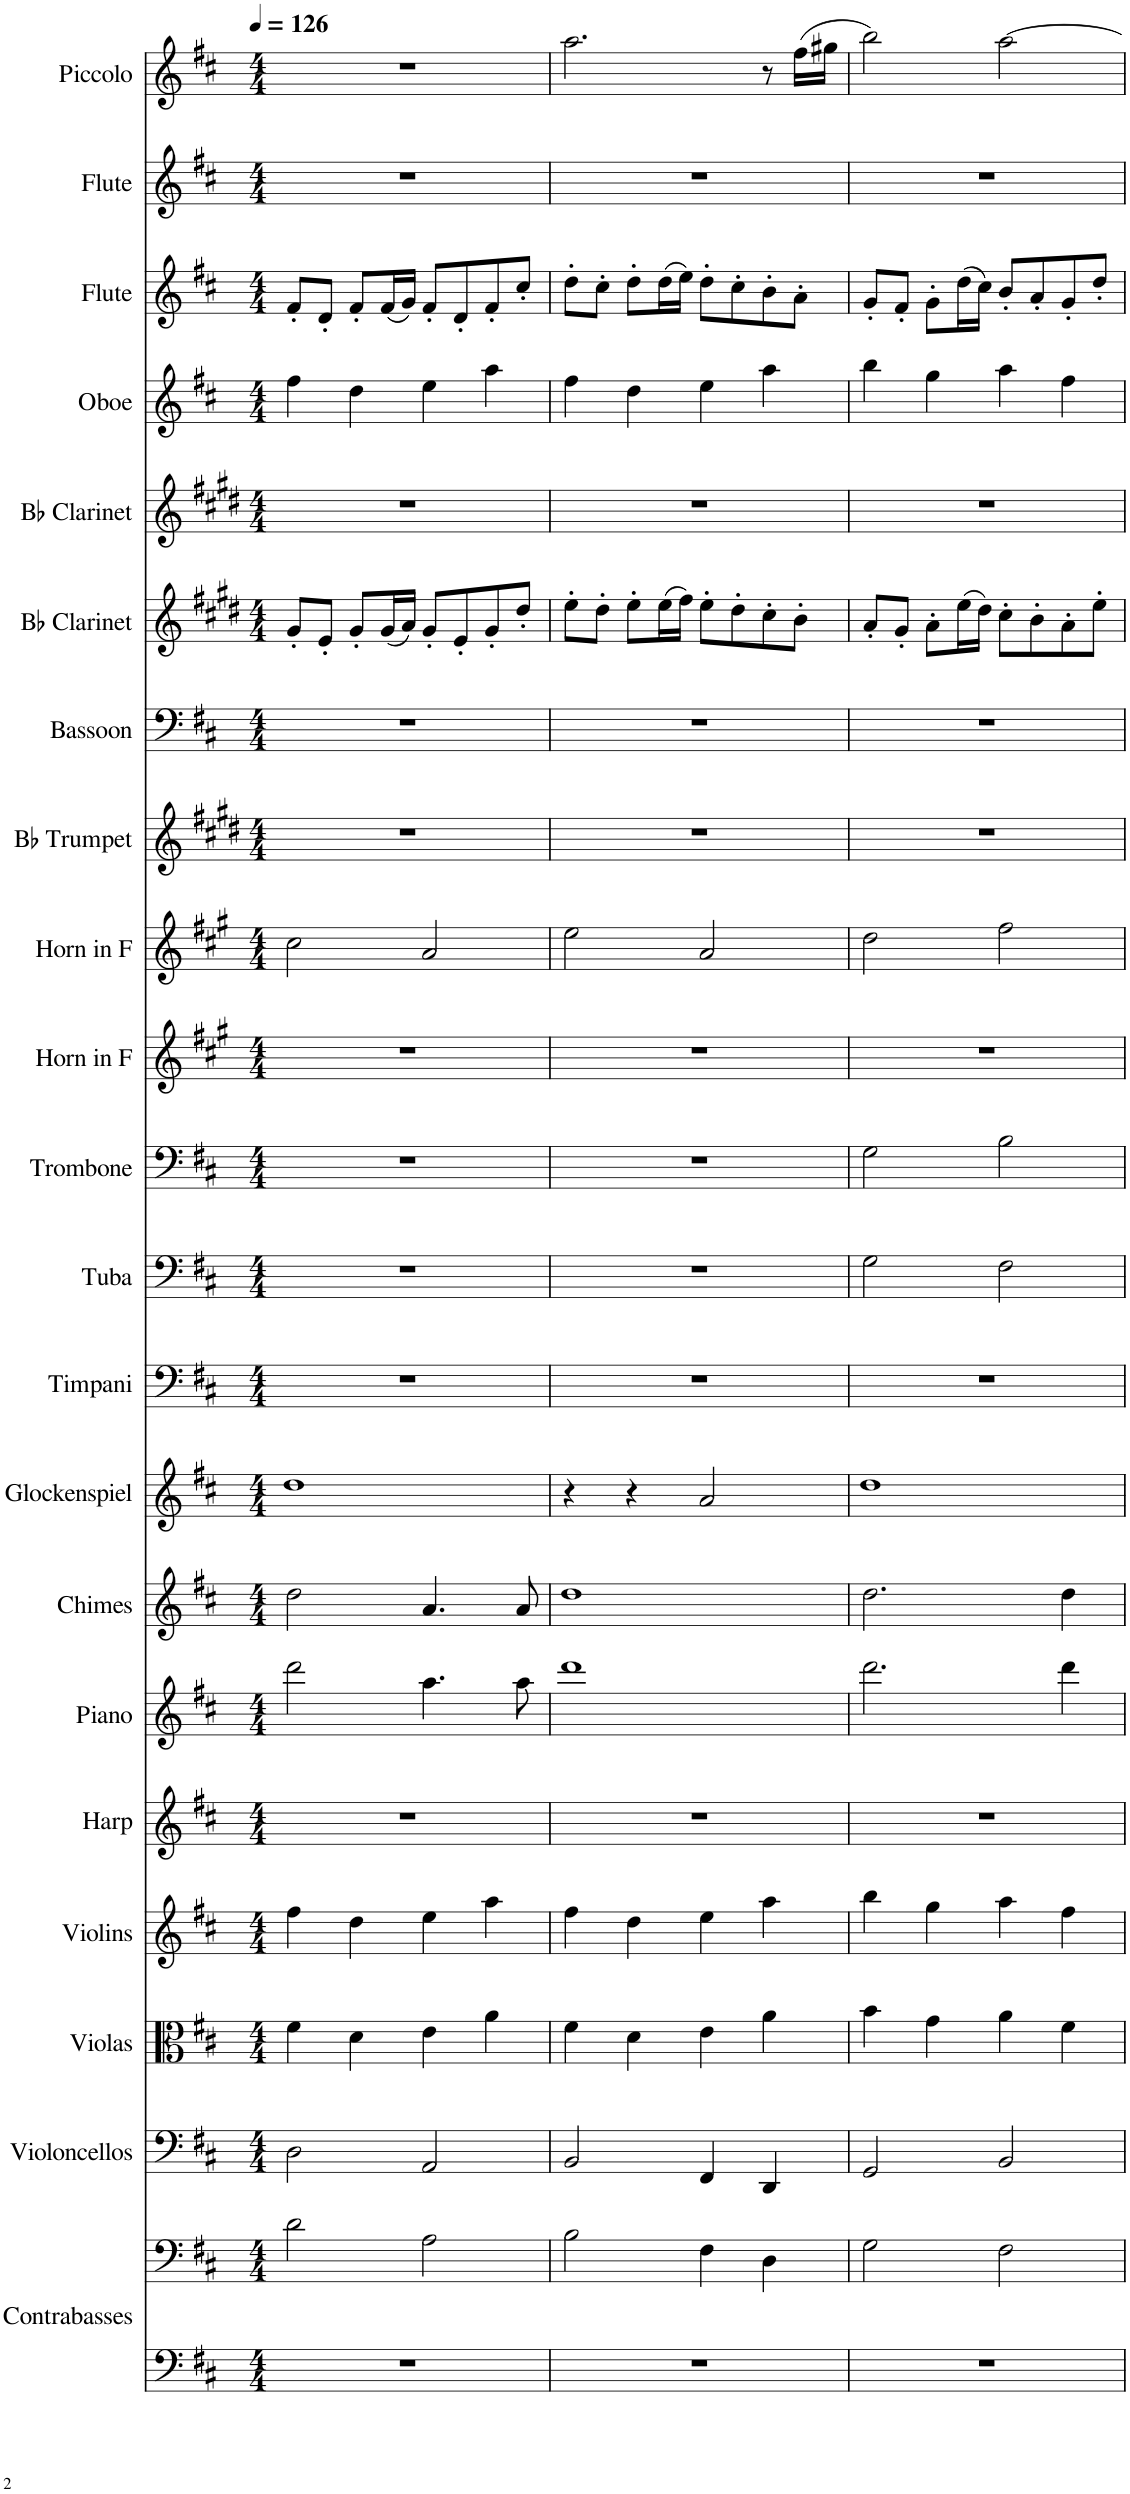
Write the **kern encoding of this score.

**kern	**kern	**kern	**kern	**kern	**kern	**kern	**kern	**kern	**kern	**kern	**kern	**kern	**kern	**kern	**kern	**kern	**kern	**kern	**kern	**kern	**kern
*part21	*part21	*part20	*part19	*part18	*part17	*part16	*part15	*part14	*part13	*part12	*part11	*part10	*part9	*part8	*part7	*part6	*part5	*part4	*part3	*part2	*part1
*staff22	*staff21	*staff20	*staff19	*staff18	*staff17	*staff16	*staff15	*staff14	*staff13	*staff12	*staff11	*staff10	*staff9	*staff8	*staff7	*staff6	*staff5	*staff4	*staff3	*staff2	*staff1
*I"Contrabasses	*	*I"Violoncellos	*I"Violas	*I"Violins	*I"Harp	*I"Piano	*I"Chimes	*I"Glockenspiel	*I"Timpani	*I"Tuba	*I"Trombone	*I"Horn in F	*I"Horn in F	*I"Bb Trumpet	*I"Bassoon	*I"Bb Clarinet	*I"Bb Clarinet	*I"Oboe	*I"Flute	*I"Flute	*I"Piccolo
*I'Cbs.	*	*I'Vcs.	*I'Vlas.	*I'Vlns.	*I'Hrp.	*I'Pno.	*I'Cme.	*I'Glock.	*I'Timp.	*I'Tba.	*I'Tbn.	*	*	*I'Bb Tpt.	*I'Bsn.	*I'Bb Cl.	*I'Bb Cl.	*I'Ob.	*I'Fl.	*I'Fl.	*I'Picc.
*clefF4	*clefF4	*clefF4	*clefC3	*clefG2	*clefG2	*clefG2	*clefG2	*clefG2	*clefF4	*clefF4	*clefF4	*clefG2	*clefG2	*clefG2	*clefF4	*clefG2	*clefG2	*clefG2	*clefG2	*clefG2	*clefG2
*Trd7c12	*Trd7c12	*	*	*	*	*	*	*Trd-14c-24	*	*	*	*Trd4c7	*Trd4c7	*Trd1c2	*	*Trd1c2	*Trd1c2	*	*	*	*Trd-7c-12
*k[f#c#]	*k[f#c#]	*k[f#c#]	*k[f#c#]	*k[f#c#]	*k[f#c#]	*k[f#c#]	*k[f#c#]	*k[f#c#]	*k[f#c#]	*k[f#c#]	*k[f#c#]	*k[f#c#g#]	*k[f#c#g#]	*k[f#c#g#d#]	*k[f#c#]	*k[f#c#g#d#]	*k[f#c#g#d#]	*k[f#c#]	*k[f#c#]	*k[f#c#]	*k[f#c#]
*M4/4	*M4/4	*M4/4	*M4/4	*M4/4	*M4/4	*M4/4	*M4/4	*M4/4	*M4/4	*M4/4	*M4/4	*M4/4	*M4/4	*M4/4	*M4/4	*M4/4	*M4/4	*M4/4	*M4/4	*M4/4	*M4/4
*MM126	*MM126	*MM126	*MM126	*MM126	*MM126	*MM126	*MM126	*MM126	*MM126	*MM126	*MM126	*MM126	*MM126	*MM126	*MM126	*MM126	*MM126	*MM126	*MM126	*MM126	*MM126
=1	=1	=1	=1	=1	=1	=1	=1	=1	=1	=1	=1	=1	=1	=1	=1	=1	=1	=1	=1	=1	=1
1r	2d\	2D\	4f#\	4ff#\	1r	2ddd\	2dd\	1dd	1r	1r	1r	1r	2cc#\	1r	1r	8g#'/L	1r	4ff#\	8f#'/L	1r	1r
.	.	.	.	.	.	.	.	.	.	.	.	.	.	.	.	8e'/J	.	.	8d'/J	.	.
.	.	.	4d\	4dd\	.	.	.	.	.	.	.	.	.	.	.	8g#'/L	.	4dd\	8f#'/L	.	.
.	.	.	.	.	.	.	.	.	.	.	.	.	.	.	.	(16g#/L	.	.	(16f#/L	.	.
.	.	.	.	.	.	.	.	.	.	.	.	.	.	.	.	16a/JJ)	.	.	16g/JJ)	.	.
.	2A\	2AA/	4e\	4ee\	.	4.aa\	4.a/	.	.	.	.	.	2a/	.	.	8g#'/L	.	4ee\	8f#'/L	.	.
.	.	.	.	.	.	.	.	.	.	.	.	.	.	.	.	8e'/	.	.	8d'/	.	.
.	.	.	4a\	4aa\	.	.	.	.	.	.	.	.	.	.	.	8g#'/	.	4aa\	8f#'/	.	.
.	.	.	.	.	.	8aa\	8a/	.	.	.	.	.	.	.	.	8dd#'/J	.	.	8cc#'/J	.	.
=2	=2	=2	=2	=2	=2	=2	=2	=2	=2	=2	=2	=2	=2	=2	=2	=2	=2	=2	=2	=2	=2
1r	2B\	2BB/	4f#\	4ff#\	1r	1ddd	1dd	4r	1r	1r	1r	1r	2ee\	1r	1r	8ee'\L	1r	4ff#\	8dd'\L	1r	2.aa\
.	.	.	.	.	.	.	.	.	.	.	.	.	.	.	.	8dd#'\J	.	.	8cc#'\J	.	.
.	.	.	4d\	4dd\	.	.	.	4r	.	.	.	.	.	.	.	8ee'\L	.	4dd\	8dd'\L	.	.
.	.	.	.	.	.	.	.	.	.	.	.	.	.	.	.	(16ee\L	.	.	(16dd\L	.	.
.	.	.	.	.	.	.	.	.	.	.	.	.	.	.	.	16ff#\JJ)	.	.	16ee\JJ)	.	.
.	4F#\	4FF#/	4e\	4ee\	.	.	.	2a/	.	.	.	.	2a/	.	.	8ee'\L	.	4ee\	8dd'\L	.	.
.	.	.	.	.	.	.	.	.	.	.	.	.	.	.	.	8dd#'\	.	.	8cc#'\	.	.
.	4D\	4DD/	4a\	4aa\	.	.	.	.	.	.	.	.	.	.	.	8cc#'\	.	4aa\	8b'\	.	8r
.	.	.	.	.	.	.	.	.	.	.	.	.	.	.	.	8b'\J	.	.	8a'\J	.	(16ff#\LL
.	.	.	.	.	.	.	.	.	.	.	.	.	.	.	.	.	.	.	.	.	16gg#X\JJ
=3	=3	=3	=3	=3	=3	=3	=3	=3	=3	=3	=3	=3	=3	=3	=3	=3	=3	=3	=3	=3	=3
1r	2G\	2GG/	4b\	4bb\	1r	2.ddd\	2.dd\	1dd	1r	2G\	2G\	1r	2dd\	1r	1r	8a'/L	1r	4bb\	8g'/L	1r	2bb\)
.	.	.	.	.	.	.	.	.	.	.	.	.	.	.	.	8g#'/J	.	.	8f#'/J	.	.
.	.	.	4g\	4gg\	.	.	.	.	.	.	.	.	.	.	.	8a'\L	.	4gg\	8g'\L	.	.
.	.	.	.	.	.	.	.	.	.	.	.	.	.	.	.	(16ee\L	.	.	(16dd\L	.	.
.	.	.	.	.	.	.	.	.	.	.	.	.	.	.	.	16dd#\JJ)	.	.	16cc#\JJ)	.	.
.	2F#\	2BB/	4a\	4aa\	.	.	.	.	.	2F#\	2B\	.	2ff#\	.	.	8cc#'\L	.	4aa\	8b'/L	.	[2aa\
.	.	.	.	.	.	.	.	.	.	.	.	.	.	.	.	8b'\	.	.	8a'/	.	.
.	.	.	4f#\	4ff#\	.	4ddd\	4dd\	.	.	.	.	.	.	.	.	8a'\	.	4ff#\	8g'/	.	.
.	.	.	.	.	.	.	.	.	.	.	.	.	.	.	.	8ee'\J	.	.	8dd'/J	.	.
=	=	=	=	=	=	=	=	=	=	=	=	=	=	=	=	=	=	=	=	=	=
*-	*-	*-	*-	*-	*-	*-	*-	*-	*-	*-	*-	*-	*-	*-	*-	*-	*-	*-	*-	*-	*-
